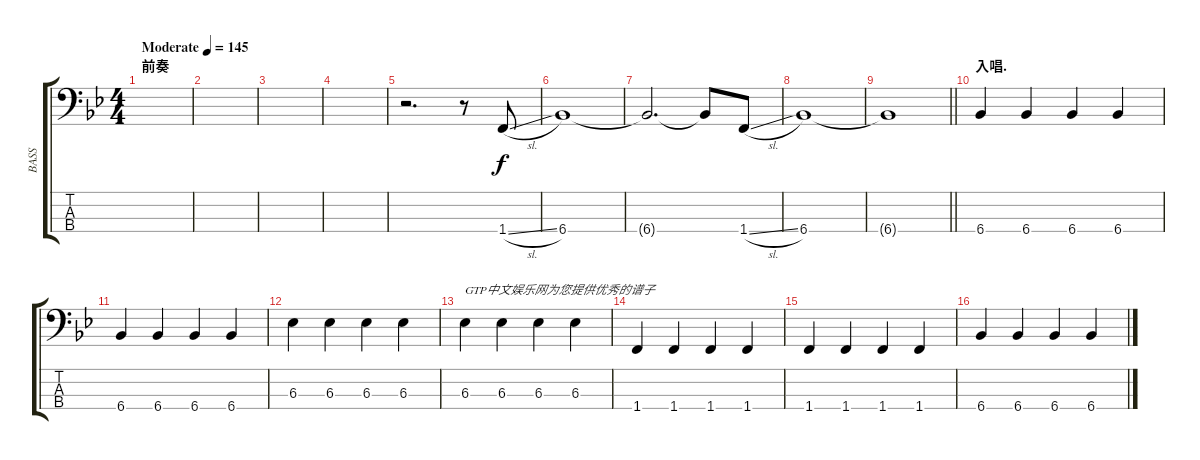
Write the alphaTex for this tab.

\track ("BASS" "BASS") {instrument electricbassfinger}
\staff {score tabs}
\tuning (G2 D2 A1 E1) {hide}
\ts (4 4)
\section ("" "前奏")
\tempo (145 "Moderate")
\clef f4
\ks bb
|
|
|
|
r.2{d} r.8 1.4{sl}.8 |
6.4.1 |
6.4{t}.2{d} 6.4{t}.8 1.4{sl}.8 |
6.4.1 |
\barLineRight lightlight
6.4{t}.1 |
\section ("" "入唱.")
6.4.4 6.4.4 6.4.4 6.4.4 |
6.4.4 6.4.4 6.4.4 6.4.4 |
6.3.4 6.3.4 6.3.4 6.3.4 |
6.3.4{txt "GTP中文娱乐网为您提供优秀的谱子"} 6.3.4 6.3.4 6.3.4 |
1.4.4 1.4.4 1.4.4 1.4.4 |
1.4.4 1.4.4 1.4.4 1.4.4 |
6.4.4 6.4.4 6.4.4 6.4.4
